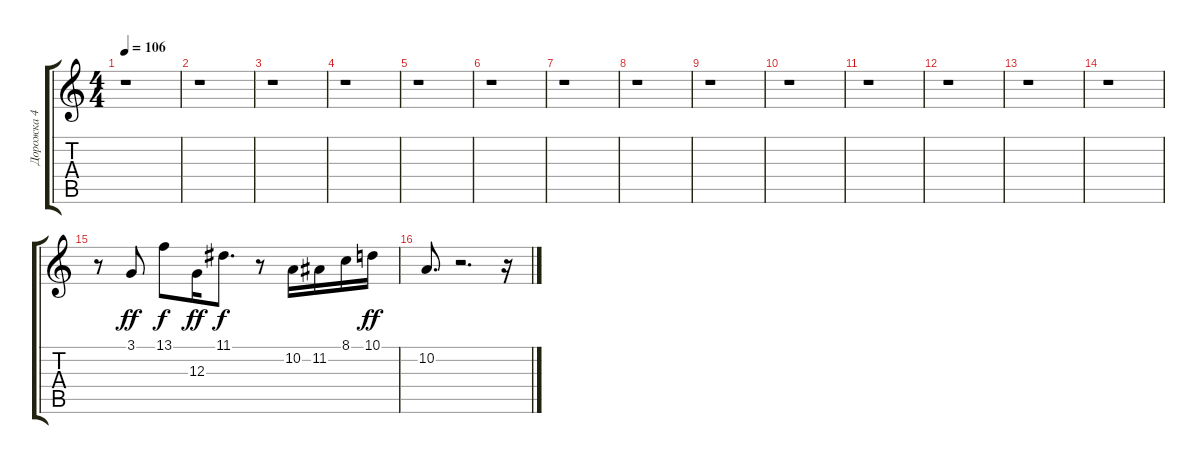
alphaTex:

\track ("Дорожка 4" "Дорожка 4") {instrument brightacousticpiano}
\staff {score tabs}
\tuning (E4 B3 G3 D3 A2 E2) {hide}
\ts (4 4)
\tempo 106
\clef g2
\ks c
r.1{dy f} |
r.1 |
r.1 |
r.1 |
r.1 |
r.1 |
r.1 |
r.1 |
r.1 |
r.1 |
r.1 |
r.1 |
r.1 |
r.1 |
r.8 3.1.8{dy ff} 13.1.8{dy f} 12.3.16{dy ff} 11.1.8{d dy f} r.8 10.2.16 11.2.16 8.1.16 10.1.16{dy ff} |
10.2.8{d} r.2{d} r.16
